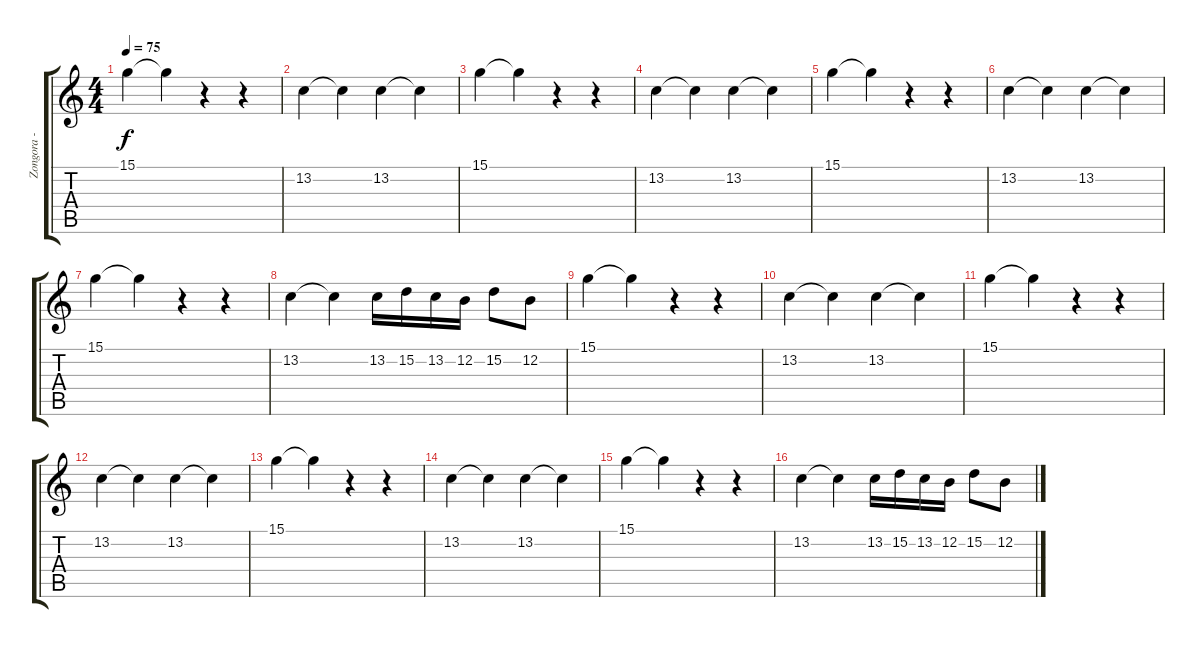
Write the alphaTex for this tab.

\track ("Zongora - Jobb Kéz" "Zongora - ") {instrument acousticgrandpiano}
\staff {score tabs}
\tuning (E4 B3 G3 D3 A2 E2) {hide}
\ts (4 4)
\tempo 75
\clef g2
\ks c
15.1.4{dy f} 15.1{t}.4 r.4 r.4 |
13.2.4 13.2{t}.4 13.2.4 13.2{t}.4 |
15.1.4 15.1{t}.4 r.4 r.4 |
13.2.4 13.2{t}.4 13.2.4 13.2{t}.4 |
15.1.4 15.1{t}.4 r.4 r.4 |
13.2.4 13.2{t}.4 13.2.4 13.2{t}.4 |
15.1.4 15.1{t}.4 r.4 r.4 |
13.2.4 13.2{t}.4 13.2.16 15.2.16 13.2.16 12.2.16 15.2.8 12.2.8 |
15.1.4 15.1{t}.4 r.4 r.4 |
13.2.4 13.2{t}.4 13.2.4 13.2{t}.4 |
15.1.4 15.1{t}.4 r.4 r.4 |
13.2.4 13.2{t}.4 13.2.4 13.2{t}.4 |
15.1.4 15.1{t}.4 r.4 r.4 |
13.2.4 13.2{t}.4 13.2.4 13.2{t}.4 |
15.1.4 15.1{t}.4 r.4 r.4 |
13.2.4 13.2{t}.4 13.2.16 15.2.16 13.2.16 12.2.16 15.2.8 12.2.8
